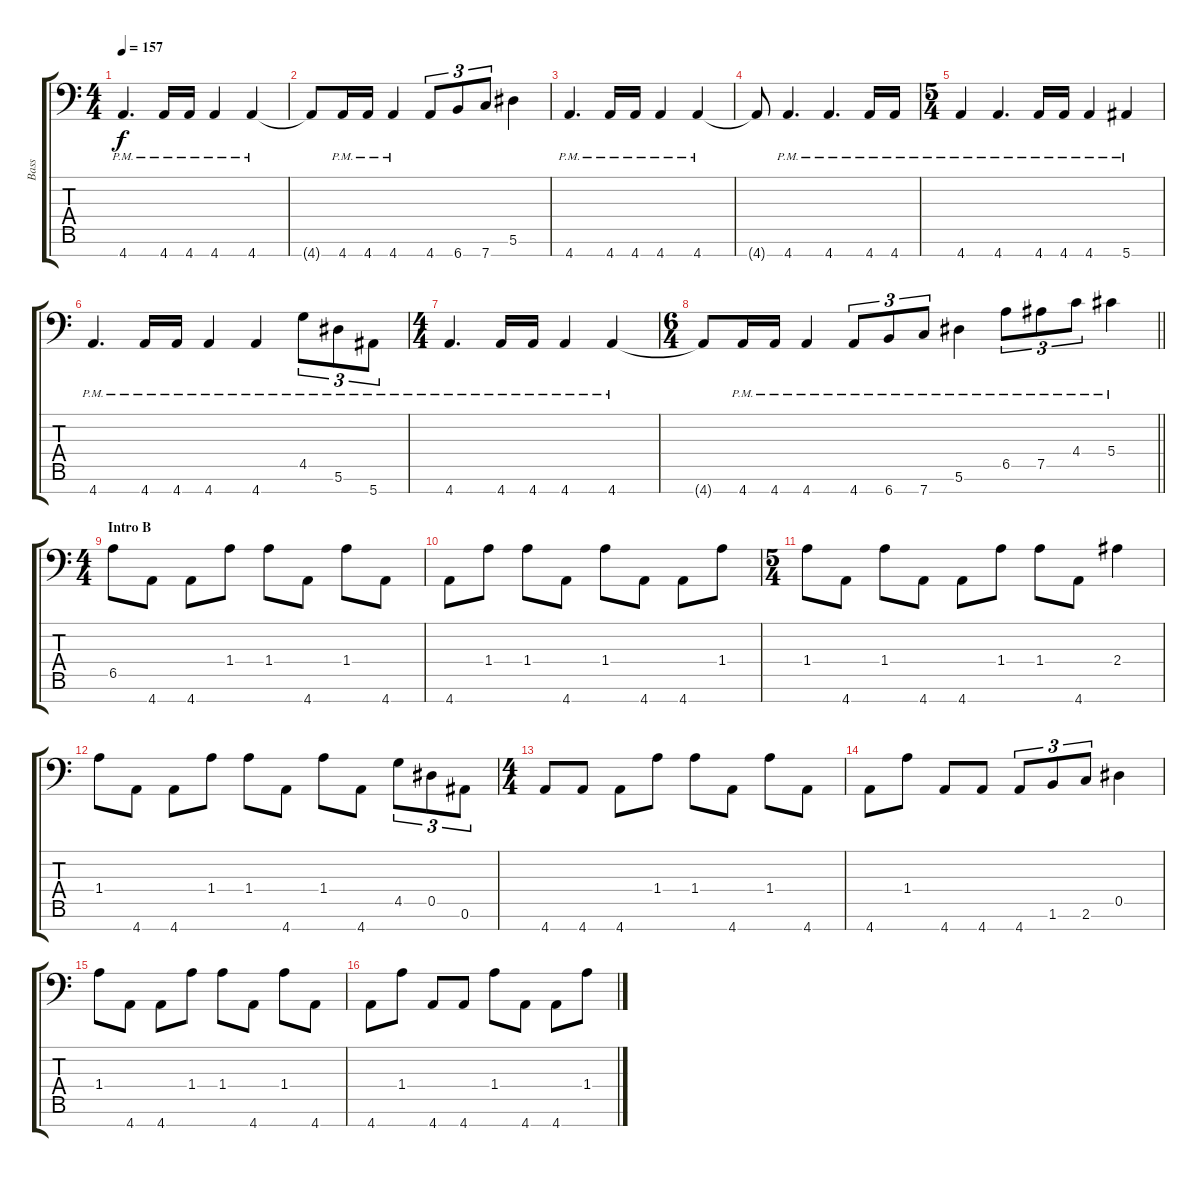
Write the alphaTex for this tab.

\track ("Bass" "Bass") {instrument electricbassfinger}
\staff {score tabs}
\tuning (Bb3 F3 Db3 Ab2 Eb2 Bb1 F1) {hide}
\ts (4 4)
\tempo 157
\clef f4
\ks c
4.7{pm}.4{d dy f} 4.7{pm}.16 4.7{pm}.16 4.7{pm}.4 4.7{pm}.4 |
4.7{t}.8 4.7{pm}.16 4.7{pm}.16 4.7{pm}.4 4.7.8{tu (3 2)} 6.7.8{tu (3 2)} 7.7.8{tu (3 2)} 5.6.4 |
4.7{pm}.4{d} 4.7{pm}.16 4.7{pm}.16 4.7{pm}.4 4.7{pm}.4 |
4.7{t}.8 4.7{pm}.4{d} 4.7{pm}.4{d} 4.7{pm}.16 4.7{pm}.16 |
\ts (5 4)
4.7{pm}.4 4.7{pm}.4{d} 4.7{pm}.16 4.7{pm}.16 4.7{pm}.4 5.7{pm}.4 |
4.7{pm}.4{d} 4.7{pm}.16 4.7{pm}.16 4.7{pm}.4 4.7{pm}.4 4.5{pm}.8{tu (3 2)} 5.6{pm}.8{tu (3 2)} 5.7{pm}.8{tu (3 2)} |
\ts (4 4)
4.7{pm}.4{d} 4.7{pm}.16 4.7{pm}.16 4.7{pm}.4 4.7{pm}.4 |
\ts (6 4)
\barLineRight lightlight
4.7{t}.8 4.7{pm}.16 4.7{pm}.16 4.7{pm}.4 4.7{pm}.8{tu (3 2)} 6.7{pm}.8{tu (3 2)} 7.7{pm}.8{tu (3 2)} 5.6{pm}.4 6.5{pm}.8{tu (3 2)} 7.5{pm}.8{tu (3 2)} 4.4{pm}.8{tu (3 2)} 5.4{pm}.4 |
\ts (4 4)
\section ("" "Intro B")
6.5.8 4.7.8 4.7.8 1.4.8 1.4.8 4.7.8 1.4.8 4.7.8 |
4.7.8 1.4.8 1.4.8 4.7.8 1.4.8 4.7.8 4.7.8 1.4.8 |
\ts (5 4)
1.4.8 4.7.8 1.4.8 4.7.8 4.7.8 1.4.8 1.4.8 4.7.8 2.4.4 |
1.4.8 4.7.8 4.7.8 1.4.8 1.4.8 4.7.8 1.4.8 4.7.8 4.5.8{tu (3 2)} 0.5.8{tu (3 2)} 0.6.8{tu (3 2)} |
\ts (4 4)
4.7.8 4.7.8 4.7.8 1.4.8 1.4.8 4.7.8 1.4.8 4.7.8 |
4.7.8 1.4.8 4.7.8 4.7.8 4.7.8{tu (3 2)} 1.6.8{tu (3 2)} 2.6.8{tu (3 2)} 0.5.4 |
1.4.8 4.7.8 4.7.8 1.4.8 1.4.8 4.7.8 1.4.8 4.7.8 |
4.7.8 1.4.8 4.7.8 4.7.8 1.4.8 4.7.8 4.7.8 1.4.8
